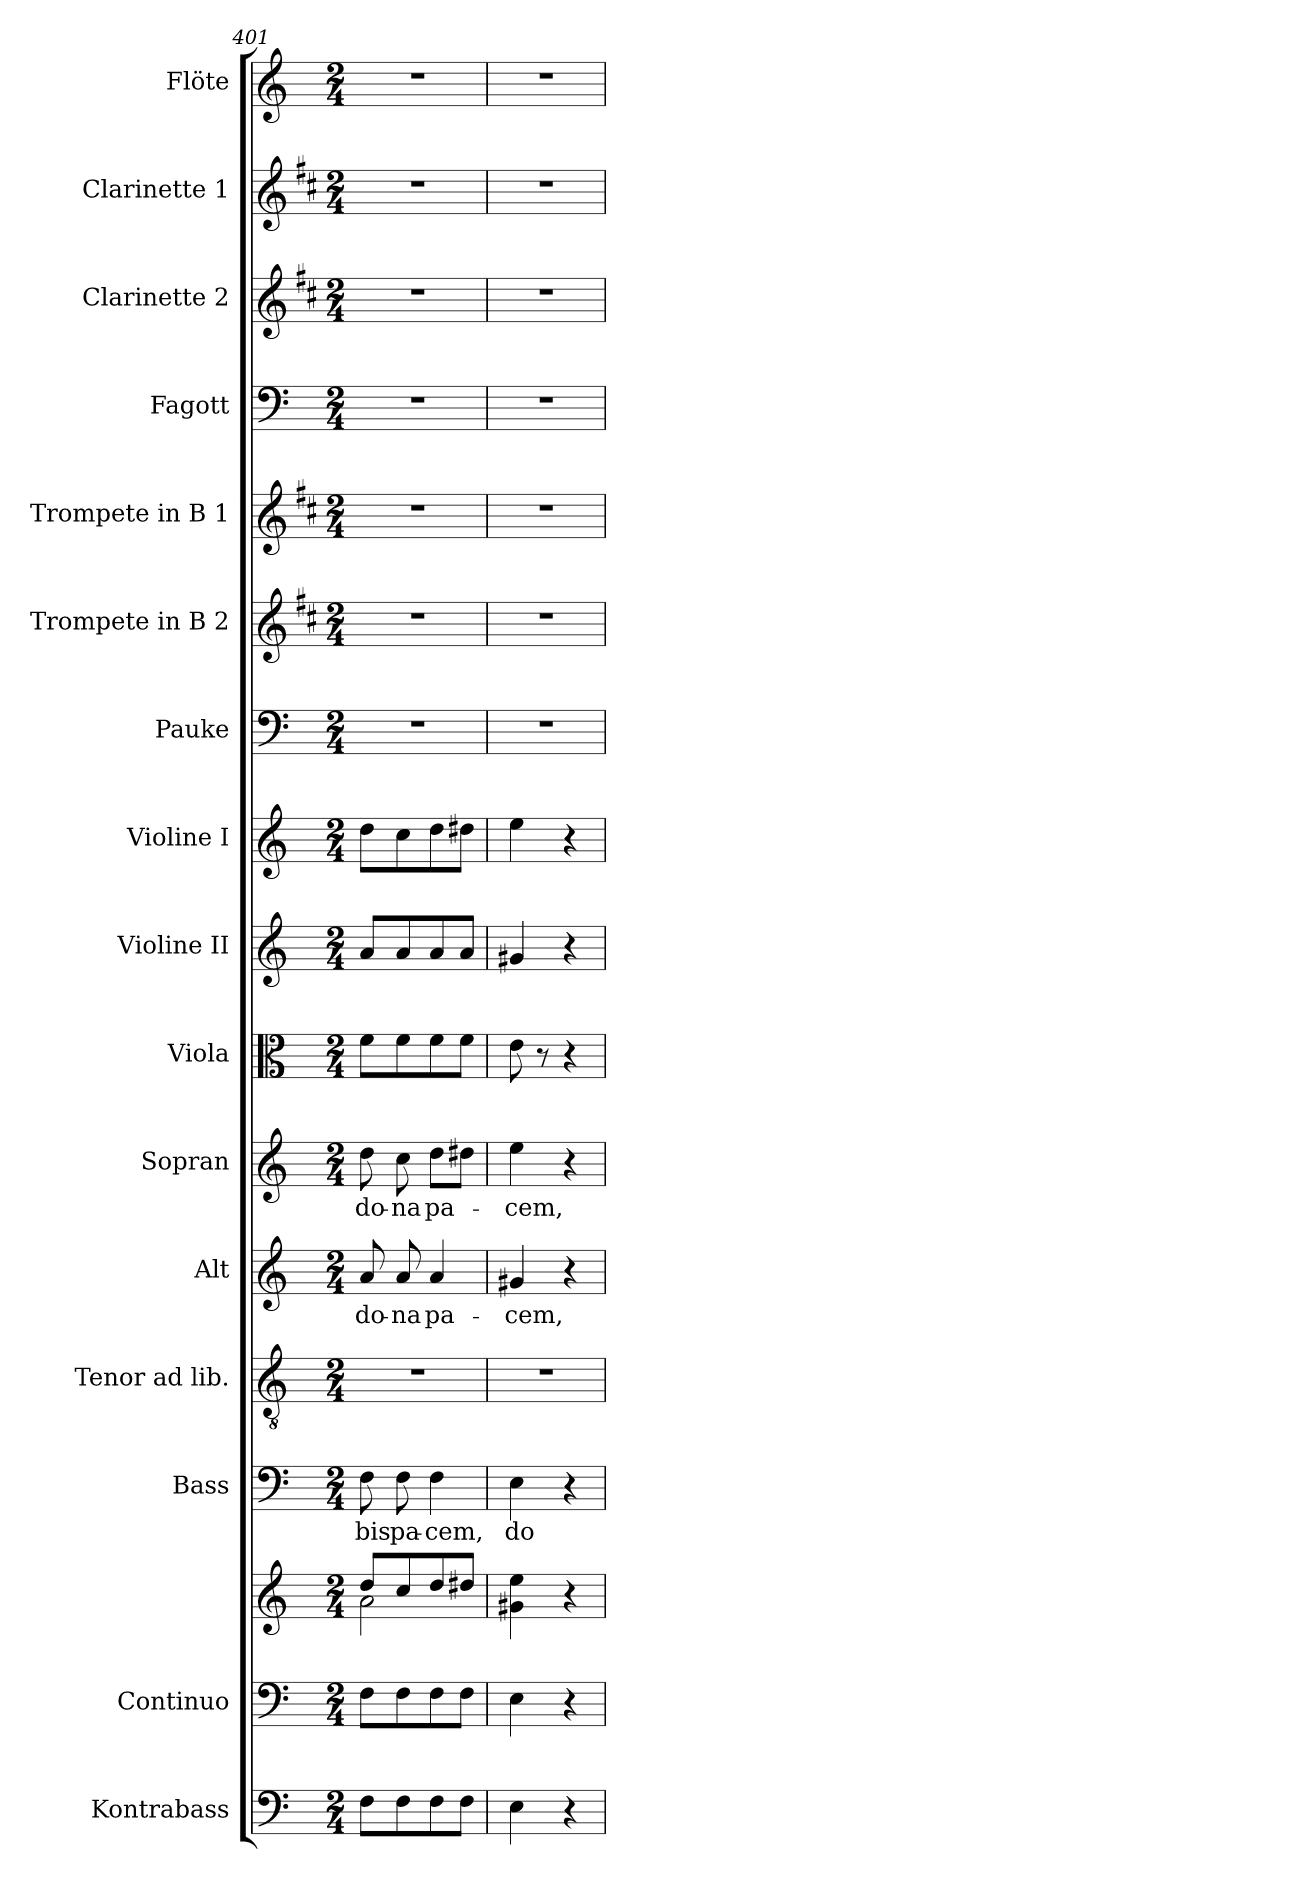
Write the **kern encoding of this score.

**kern	**kern	**kern	**kern	**text	**kern	**kern	**text	**kern	**text	**kern	**kern	**kern	**kern	**kern	**kern	**kern	**kern	**kern	**kern
*part16	*part15	*part15	*part14	*part14	*part13	*part12	*part12	*part11	*part11	*part10	*part9	*part8	*part7	*part6	*part5	*part4	*part3	*part2	*part1
*staff17	*staff16	*staff15	*staff14	*staff14	*staff13	*staff12	*staff12	*staff11	*staff11	*staff10	*staff9	*staff8	*staff7	*staff6	*staff5	*staff4	*staff3	*staff2	*staff1
*I"Kontrabass	*I"Continuo	*	*I"Bass	*	*I"Tenor ad lib.	*I"Alt	*	*I"Sopran	*	*I"Viola	*I"Violine II	*I"Violine I	*I"Pauke	*I"Trompete in B 2	*I"Trompete in B 1	*I"Fagott	*I"Clarinette 2	*I"Clarinette 1	*I"Flöte
*I'Kb.	*I'cont.	*	*I'B	*	*I'T	*I'A	*	*I'S	*	*I'Vla.	*I'Vl. II	*I'Vl. I	*I'Pk.	*	*	*I'Fg.	*I'Cl. 2	*I'Cl. 1	*I'Fl.
!!LO:PB:g=z
*clefF4	*clefF4	*clefG2	*clefF4	*	*clefGv2	*clefG2	*	*clefG2	*	*clefC3	*clefG2	*clefG2	*clefF4	*clefG2	*clefG2	*clefF4	*clefG2	*clefG2	*clefG2
*ITrd7c12	*	*	*	*	*	*	*	*	*	*	*	*	*	*ITrd1c2	*ITrd1c2	*	*ITrd1c2	*ITrd1c2	*
*k[]	*k[]	*k[]	*k[]	*	*k[]	*k[]	*	*k[]	*	*k[]	*k[]	*k[]	*k[]	*k[]	*k[]	*k[]	*k[]	*k[]	*k[]
*C:	*C:	*C:	*C:	*	*C:	*C:	*	*C:	*	*C:	*C:	*C:	*C:	*C:	*C:	*C:	*C:	*C:	*C:
*M2/4	*M2/4	*M2/4	*M2/4	*	*M2/4	*M2/4	*	*M2/4	*	*M2/4	*M2/4	*M2/4	*M2/4	*M2/4	*M2/4	*M2/4	*M2/4	*M2/4	*M2/4
=401	=401	=401	=401	=401	=401	=401	=401	=401	=401	=401	=401	=401	=401	=401	=401	=401	=401	=401	=401
*	*	*^	*	*	*	*	*	*	*	*	*	*	*	*	*	*	*	*	*
!	!	!	!	!	!LO:LY:b	!	!	!LO:LY:b	!	!LO:LY:b	!	!	!	!	!	!	!	!	!	!
8FF\L	8F\L	8dd/L	2a\	8F\	-bis	2r	8a/	do-	8dd\	do-	8f\L	8a/L	8dd\L	2r	2r	2r	2r	2r	2r	2r
!	!	!	!	!	!LO:LY:b	!	!	!LO:LY:b	!	!LO:LY:b	!	!	!	!	!	!	!	!	!	!
8FF\	8F\	8cc/	.	8F\	pa-	.	8a/	-na	8cc\	-na	8f\	8a/	8cc\	.	.	.	.	.	.	.
!	!	!	!	!	!LO:LY:b	!	!	!LO:LY:b	!	!LO:LY:b	!	!	!	!	!	!	!	!	!	!
8FF\	8F\	8dd/	.	4F\	-cem,	.	4a/	pa-	8dd\L	pa-	8f\	8a/	8dd\	.	.	.	.	.	.	.
8FF\J	8F\J	8dd#X/J	.	.	.	.	.	.	8dd#X\J	.	8f\J	8a/J	8dd#X\J	.	.	.	.	.	.	.
*	*	*v	*v	*	*	*	*	*	*	*	*	*	*	*	*	*	*	*	*	*
=402	=402	=402	=402	=402	=402	=402	=402	=402	=402	=402	=402	=402	=402	=402	=402	=402	=402	=402	=402
!	!	!	!	!LO:LY:b	!	!	!LO:LY:b	!	!LO:LY:b	!	!	!	!	!	!	!	!	!	!
4EE\	4E\	4g#X\ 4ee\	4E\	do-	2r	4g#X/	-cem,	4ee\	-cem,	8e\	4g#X/	4ee\	2r	2r	2r	2r	2r	2r	2r
.	.	.	.	.	.	.	.	.	.	8r	.	.	.	.	.	.	.	.	.
4r	4r	4r	4r	.	.	4r	.	4r	.	4r	4r	4r	.	.	.	.	.	.	.
=	=	=	=	=	=	=	=	=	=	=	=	=	=	=	=	=	=	=	=
*-	*-	*-	*-	*-	*-	*-	*-	*-	*-	*-	*-	*-	*-	*-	*-	*-	*-	*-	*-
